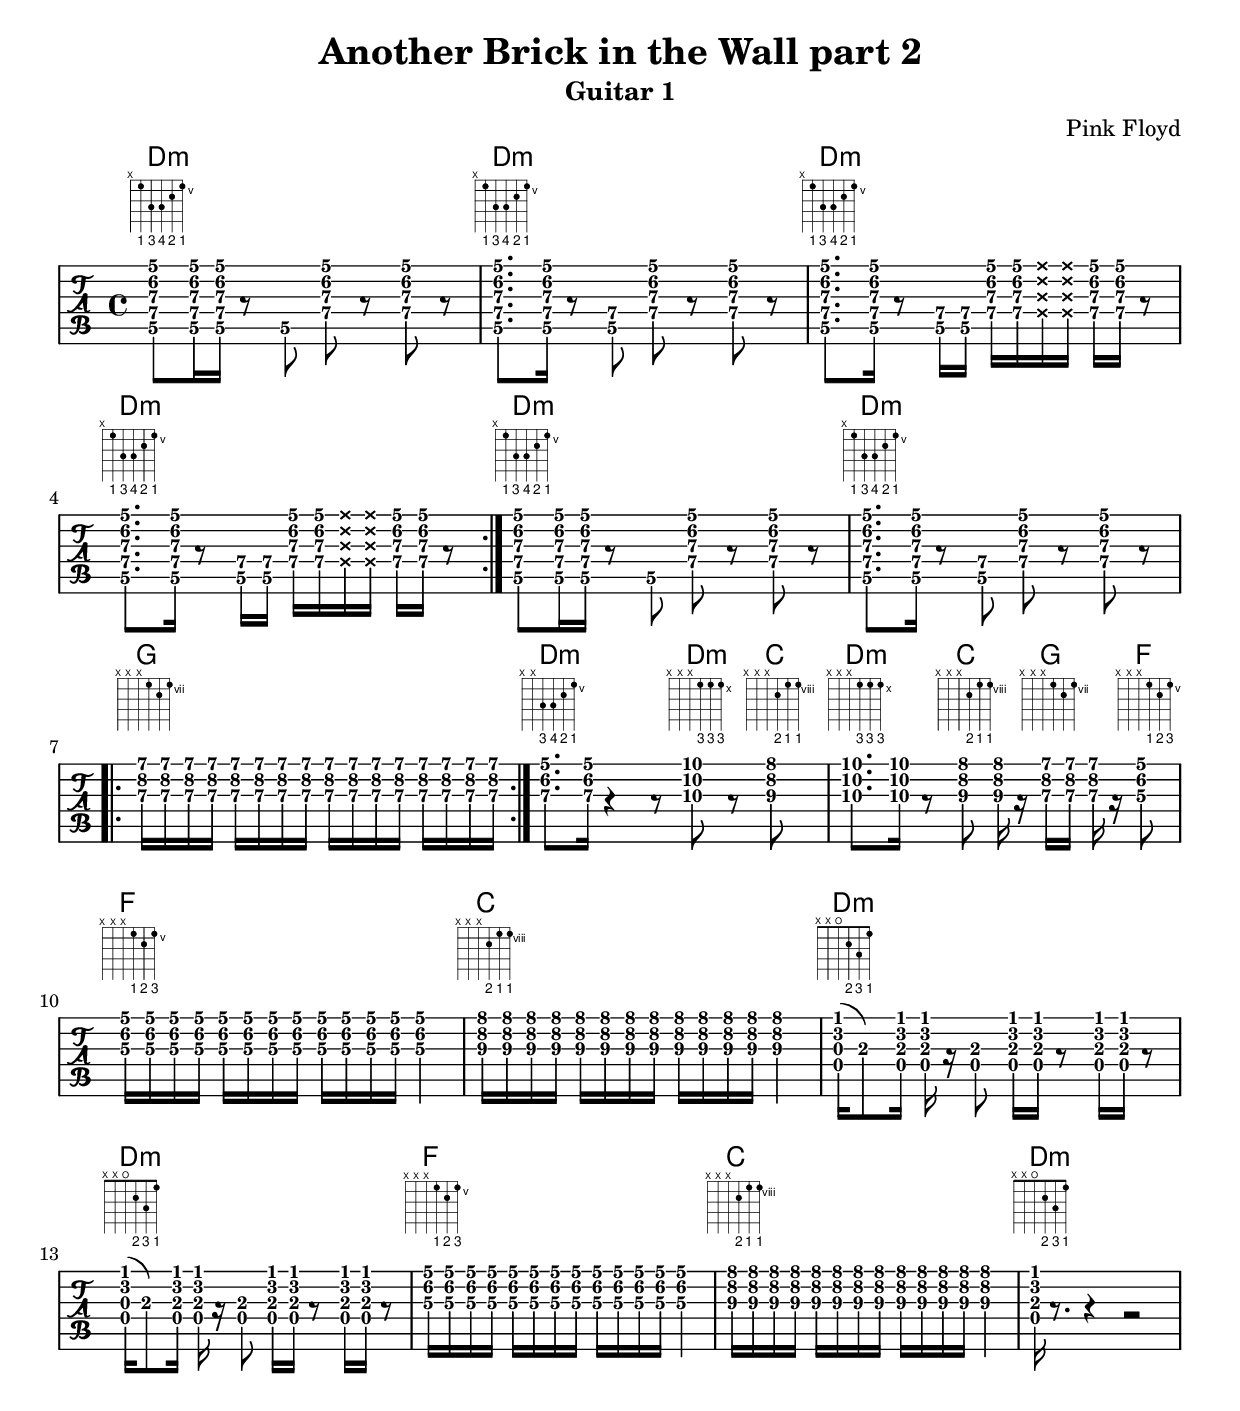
% 
% 
%
\version "2.19.15"
\include "english.ly"
\header {
  title = "Another Brick in the Wall part 2"
  subtitle = "Guitar 1"
  arranger = ""
  composer = "Pink Floyd"
}

\layout { \override Voice.StringNumber #'stencil = ##f }

\include "predefined-guitar-fretboards.ly"
\layout { indent = 0.0\cm }

% Make a blank new fretboard table
#(define custom-fretboard-table-one (make-fretboard-table))

% Make a new fretboard table as a copy of default-fret-table
#(define custom-fretboard-table-two (make-fretboard-table default-fret-table))

% Add a chord to custom-fretboard-table-one
\storePredefinedDiagram #custom-fretboard-table-one
                        \chordmode{d:m}
                        #guitar-tuning
                        "x;5-1;7-3;7-4;6-2;5-1;"
\storePredefinedDiagram #custom-fretboard-table-one
                        \chordmode{d':m}
                        #guitar-tuning
                        "x;x;7-3;7-4;6-2;5-1;"
\storePredefinedDiagram #custom-fretboard-table-one
                        \chordmode{d'':m}
                        #guitar-tuning
                        "x;x;x;10-3;10-3;10-3;"
\storePredefinedDiagram #custom-fretboard-table-one
                        \chordmode{d,:m}
                        #guitar-tuning
                        "x;x;;2-2;3-3;1-1;"

\storePredefinedDiagram #custom-fretboard-table-one
                        \chordmode{g}
                        #guitar-tuning
                        "3;x;5;4;3;3;"
\storePredefinedDiagram #custom-fretboard-table-one
                        \chordmode{g'}
                        #guitar-tuning
                        "x;x;x;7;8;7;" 
                        
\storePredefinedDiagram #custom-fretboard-table-one
                        \chordmode{f}
                        #guitar-tuning
                        "1-1;3-3;3-4;2-2;1;1;"
\storePredefinedDiagram #custom-fretboard-table-one
                        \chordmode{f'}
                        #guitar-tuning
                        "x;x;x;5-1;6-2;5-3;"

\storePredefinedDiagram #custom-fretboard-table-one
                        \chordmode{c}
                        #guitar-tuning
                        "x;3-3;2-2;0;1-1;0;"

\storePredefinedDiagram #custom-fretboard-table-one
                        \chordmode{c'}
                        #guitar-tuning
                        "x;x;x;9-2;8-1;8-1;"

% Add a chord to custom-fretboard-table-two
                             
\layout { \override Voice.StringNumber #'stencil = ##f }


<<
\new ChordNames {
  \time 4/4
  \key bf \major
   \chordmode  {
     \repeat volta 3 {
       d1:m | 
       d1:m | 
       d1:m | 
       d1:m |
     } 
    d1:m | 
    d1:m | 
    \repeat volta 4 { g'1 | }
     d'2:m s8 d''8:m s8 c'8 |
     d''4:m s8 c'8. s16 g'8 s8 f'8 |
     f'1 |
     c'1 |
     d,1:m |
     d,1:m |
     f'1 |
     c'1 |
     d,1:m |

   } 
}

\new FretBoards {
  \time 4/4
  \key bf \major
 \chordmode {
      \set predefinedDiagramTable = #custom-fretboard-table-one
      \repeat volta 3 {
        d1:m | 
        d1:m | 
        d1:m | 
        d1:m |
      } 
    d1:m | 
    d1:m | 
    \repeat volta 4 { g'1 | }
    d'2:m s8 d''8:m s8 c'8 |
    d''4:m s8 c'8. s16 g'8 s8 f'8 |
    f'1 |
    c'1 |
    d,1:m |
    d,1:m |
    f'1 |
    c'1 |
    d,1:m |

 }
}

\new TabStaff {
  \time 4/4
  \key bf \major
  \stemDown
  \set TabStaff.minimumFret = #5
  \relative c {
    \tabFullNotation
    \repeat volta 3 {
      <d\5 a'\4 d\3 f\2 a\1>8 <d\5 a'\4 d\3 f\2 a\1>16 <d\5 a'\4 d\3 f\2 a\1>16 r8 d8\5 <a'\4 d\3 f\2 a\1>8 r8 <a\4 d\3 f\2 a\1>8 r8 |
      <d,\5 a'\4 d\3 f\2 a\1>8. <d\5 a'\4 d\3 f\2 a\1>16 r8 <d\5 a'\4>8\5 <a'\4 d\3 f\2 a\1>8 r8 <a\4 d\3 f\2 a\1>8 r8 |
      <d,\5 a'\4 d\3 f\2 a\1>8. <d\5 a'\4 d\3 f\2 a\1>16 r8 <d\5 a'\4>16  <d\5 a'\4>16 <a'\4 d\3 f\2 a\1>16 <a\4 d\3 f\2 a\1>16 \deadNotesOn <a\4 d\3 f\2 a\1>16 <a\4 d\3 f\2 a\1>16 \deadNotesOff <a\4 d\3 f\2 a\1>16 <a\4 d\3 f\2 a\1>16 r8 |
      <d,\5 a'\4 d\3 f\2 a\1>8. <d\5 a'\4 d\3 f\2 a\1>16 r8 <d\5 a'\4>16  <d\5 a'\4>16 <a'\4 d\3 f\2 a\1>16 <a\4 d\3 f\2 a\1>16 \deadNotesOn <a\4 d\3 f\2 a\1>16 <a\4 d\3 f\2 a\1>16 \deadNotesOff <a\4 d\3 f\2 a\1>16 <a\4 d\3 f\2 a\1>16 r8 |
    }
     <d,\5 a'\4 d\3 f\2 a\1>8 <d\5 a'\4 d\3 f\2 a\1>16 <d\5 a'\4 d\3 f\2 a\1>16 r8 d8\5 <a'\4 d\3 f\2 a\1>8 r8 <a\4 d\3 f\2 a\1>8 r8 |
     <d,\5 a'\4 d\3 f\2 a\1>8. <d\5 a'\4 d\3 f\2 a\1>16 r8 <d\5 a'\4>8\5 <a'\4 d\3 f\2 a\1>8 r8 <a\4 d\3 f\2 a\1>8 r8 |

   \repeat volta 4 { <d\3 g\2 b\1>16 <d\3 g\2 b\1> <d\3 g\2 b\1>  <d\3 g\2 b\1> <d\3 g\2 b\1>16 <d\3 g\2 b\1> <d\3 g\2 b\1>  <d\3 g\2 b\1> <d\3 g\2 b\1>16 <d\3 g\2 b\1> <d\3 g\2 b\1>  <d\3 g\2 b\1> <d\3 g\2 b\1>16 <d\3 g\2 b\1> <d\3 g\2 b\1>  <d\3 g\2 b\1> | }
    <d\3 f\2 a\1>8. <d\3 f\2 a\1>16 r4 r8 <f\3 a\2 d\1>8 r8 <e\3 g\2 c\1>8 |
     <f\3 a\2 d\1>8. <f\3 a\2 d\1>16 r8 <e\3 g\2 c\1>8 <e\3 g\2 c\1>16 r <d\3 g\2 b\1> <d\3 g\2 b\1> <d\3 g\2 b\1> r <c\3 f\2 a\1>8 |
     
     <c\3 f\2 a\1>16 <c\3 f\2 a\1> <c\3 f\2 a\1> <c\3 f\2 a\1> <c\3 f\2 a\1> <c\3 f\2 a\1> <c\3 f\2 a\1> <c\3 f\2 a\1> <c\3 f\2 a\1> <c\3 f\2 a\1> <c\3 f\2 a\1> <c\3 f\2 a\1> <c\3 f\2 a\1>4 |
     <e\3 g\2 c\1>16 <e\3 g\2 c\1>  <e\3 g\2 c\1> <e\3 g\2 c\1> <e\3 g\2 c\1> <e\3 g\2 c\1> <e\3 g\2 c\1> <e\3 g\2 c\1> <e\3 g\2 c\1> <e\3 g\2 c\1> <e\3 g\2 c\1> <e\3 g\2 c\1> <e\3 g\2 c\1>4 |
     \set TabStaff.minimumFret = #0
     <d,\4 g\3 d'\2 f\1>16( a'8\3) <d,\4 a'\3 d\2 f\1>16 <d\4 a'\3 d\2 f\1>16 r16 <d\4 a'\3>8 <d\4 a'\3 d\2 f\1>16 <d\4 a'\3 d\2 f\1>16 r8 <d\4 a'\3 d\2 f\1>16 <d\4 a'\3 d\2 f\1>16 r8
     <d\4 g\3 d'\2 f\1>16( a'8\3) <d,\4 a'\3 d\2 f\1>16 <d\4 a'\3 d\2 f\1>16 r16 <d\4 a'\3>8 <d\4 a'\3 d\2 f\1>16 <d\4 a'\3 d\2 f\1>16 r8 <d\4 a'\3 d\2 f\1>16 <d\4 a'\3 d\2 f\1>16 r8
     <c'\3 f\2 a\1>16 <c\3 f\2 a\1> <c\3 f\2 a\1> <c\3 f\2 a\1> <c\3 f\2 a\1> <c\3 f\2 a\1> <c\3 f\2 a\1> <c\3 f\2 a\1> <c\3 f\2 a\1> <c\3 f\2 a\1> <c\3 f\2 a\1> <c\3 f\2 a\1> <c\3 f\2 a\1>4 |
     <e\3 g\2 c\1>16 <e\3 g\2 c\1>  <e\3 g\2 c\1> <e\3 g\2 c\1> <e\3 g\2 c\1> <e\3 g\2 c\1> <e\3 g\2 c\1> <e\3 g\2 c\1> <e\3 g\2 c\1> <e\3 g\2 c\1> <e\3 g\2 c\1> <e\3 g\2 c\1> <e\3 g\2 c\1>4 |
     <d,\4 a'\3 d\2 f\1>16 r8. r4 r2 |
  }
}
>>